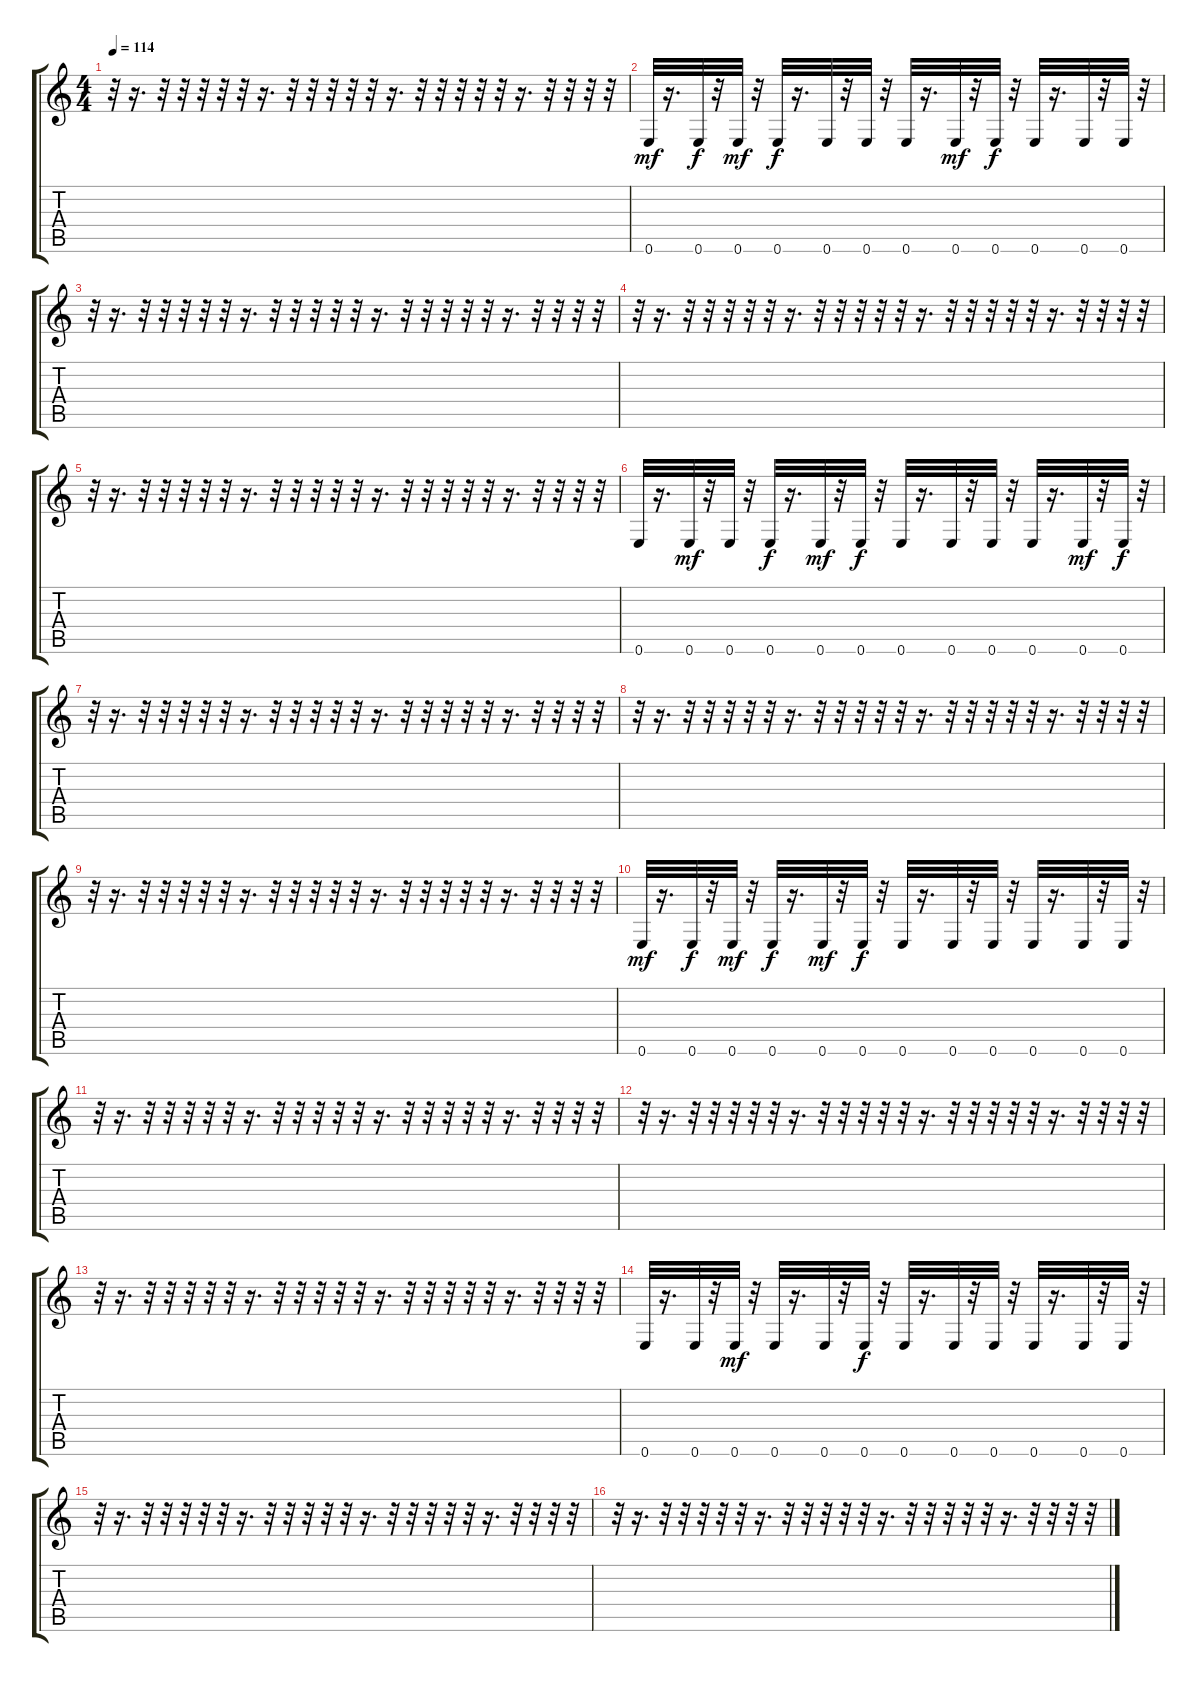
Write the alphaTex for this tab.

\track "" {instrument synthbass2}
\staff {score tabs}
\tuning (E4 B3 G3 D3 A2 E2) {hide}
\ts (4 4)
\tempo 114
\clef g2
\ks c
r.32{dy f} r.16{d} r.32 r.32 r.32 r.32 r.32 r.16{d} r.32 r.32 r.32 r.32 r.32 r.16{d} r.32 r.32 r.32 r.32 r.32 r.16{d} r.32 r.32 r.32 r.32 |
0.6.32{dy mf} r.16{d} 0.6.32{dy f} r.32 0.6.32{dy mf} r.32 0.6.32{dy f} r.16{d} 0.6.32 r.32 0.6.32 r.32 0.6.32 r.16{d} 0.6.32{dy mf} r.32 0.6.32{dy f} r.32 0.6.32 r.16{d} 0.6.32 r.32 0.6.32 r.32 |
r.32 r.16{d} r.32 r.32 r.32 r.32 r.32 r.16{d} r.32 r.32 r.32 r.32 r.32 r.16{d} r.32 r.32 r.32 r.32 r.32 r.16{d} r.32 r.32 r.32 r.32 |
r.32 r.16{d} r.32 r.32 r.32 r.32 r.32 r.16{d} r.32 r.32 r.32 r.32 r.32 r.16{d} r.32 r.32 r.32 r.32 r.32 r.16{d} r.32 r.32 r.32 r.32 |
r.32 r.16{d} r.32 r.32 r.32 r.32 r.32 r.16{d} r.32 r.32 r.32 r.32 r.32 r.16{d} r.32 r.32 r.32 r.32 r.32 r.16{d} r.32 r.32 r.32 r.32 |
0.6.32 r.16{d} 0.6.32{dy mf} r.32 0.6.32 r.32 0.6.32{dy f} r.16{d} 0.6.32{dy mf} r.32 0.6.32{dy f} r.32 0.6.32 r.16{d} 0.6.32 r.32 0.6.32 r.32 0.6.32 r.16{d} 0.6.32{dy mf} r.32 0.6.32{dy f} r.32 |
r.32 r.16{d} r.32 r.32 r.32 r.32 r.32 r.16{d} r.32 r.32 r.32 r.32 r.32 r.16{d} r.32 r.32 r.32 r.32 r.32 r.16{d} r.32 r.32 r.32 r.32 |
r.32 r.16{d} r.32 r.32 r.32 r.32 r.32 r.16{d} r.32 r.32 r.32 r.32 r.32 r.16{d} r.32 r.32 r.32 r.32 r.32 r.16{d} r.32 r.32 r.32 r.32 |
r.32 r.16{d} r.32 r.32 r.32 r.32 r.32 r.16{d} r.32 r.32 r.32 r.32 r.32 r.16{d} r.32 r.32 r.32 r.32 r.32 r.16{d} r.32 r.32 r.32 r.32 |
0.6.32{dy mf} r.16{d} 0.6.32{dy f} r.32 0.6.32{dy mf} r.32 0.6.32{dy f} r.16{d} 0.6.32{dy mf} r.32 0.6.32{dy f} r.32 0.6.32 r.16{d} 0.6.32 r.32 0.6.32 r.32 0.6.32 r.16{d} 0.6.32 r.32 0.6.32 r.32 |
r.32 r.16{d} r.32 r.32 r.32 r.32 r.32 r.16{d} r.32 r.32 r.32 r.32 r.32 r.16{d} r.32 r.32 r.32 r.32 r.32 r.16{d} r.32 r.32 r.32 r.32 |
r.32 r.16{d} r.32 r.32 r.32 r.32 r.32 r.16{d} r.32 r.32 r.32 r.32 r.32 r.16{d} r.32 r.32 r.32 r.32 r.32 r.16{d} r.32 r.32 r.32 r.32 |
r.32 r.16{d} r.32 r.32 r.32 r.32 r.32 r.16{d} r.32 r.32 r.32 r.32 r.32 r.16{d} r.32 r.32 r.32 r.32 r.32 r.16{d} r.32 r.32 r.32 r.32 |
0.6.32 r.16{d} 0.6.32 r.32 0.6.32{dy mf} r.32 0.6.32 r.16{d} 0.6.32 r.32 0.6.32{dy f} r.32 0.6.32 r.16{d} 0.6.32 r.32 0.6.32 r.32 0.6.32 r.16{d} 0.6.32 r.32 0.6.32 r.32 |
r.32 r.16{d} r.32 r.32 r.32 r.32 r.32 r.16{d} r.32 r.32 r.32 r.32 r.32 r.16{d} r.32 r.32 r.32 r.32 r.32 r.16{d} r.32 r.32 r.32 r.32 |
r.32 r.16{d} r.32 r.32 r.32 r.32 r.32 r.16{d} r.32 r.32 r.32 r.32 r.32 r.16{d} r.32 r.32 r.32 r.32 r.32 r.16{d} r.32 r.32 r.32 r.32
